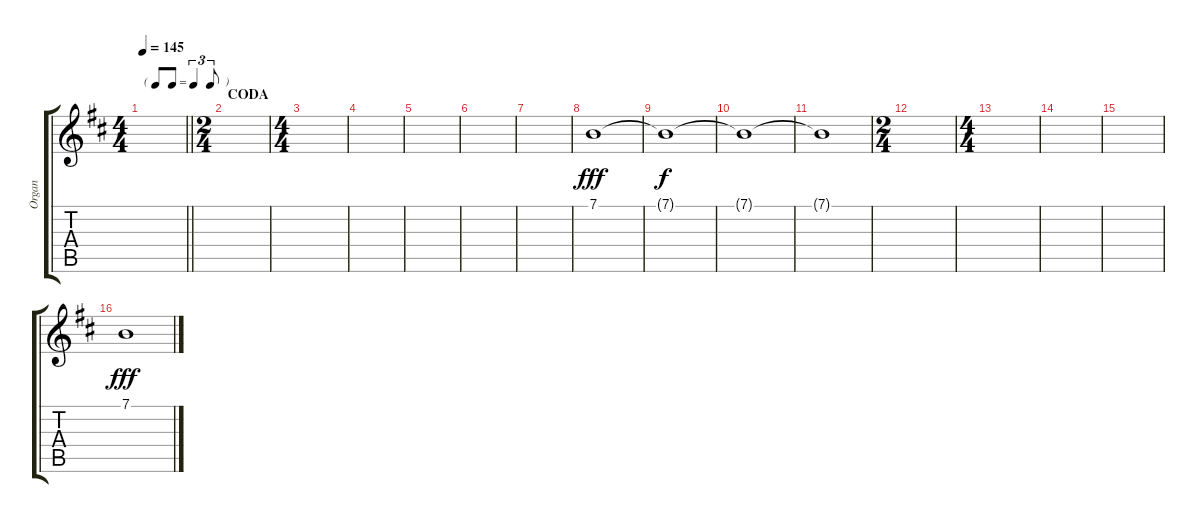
\track ("Organ" "Organ") {instrument drawbarorgan}
\staff {score tabs}
\tuning (E4 B3 G3 D3 A2 E2) {hide}
\ts (4 4)
\tf triplet8th
\tempo 145
\clef g2
\barLineRight lightlight
\ks d
|
\ts (2 4)
\section ("" "CODA")
|
\ts (4 4)
|
|
|
|
|
7.1.1{dy fff} |
7.1{t}.1{dy f} |
7.1{t}.1 |
7.1{t}.1 |
\ts (2 4)
|
\ts (4 4)
|
|
|
7.1.1{dy fff}
